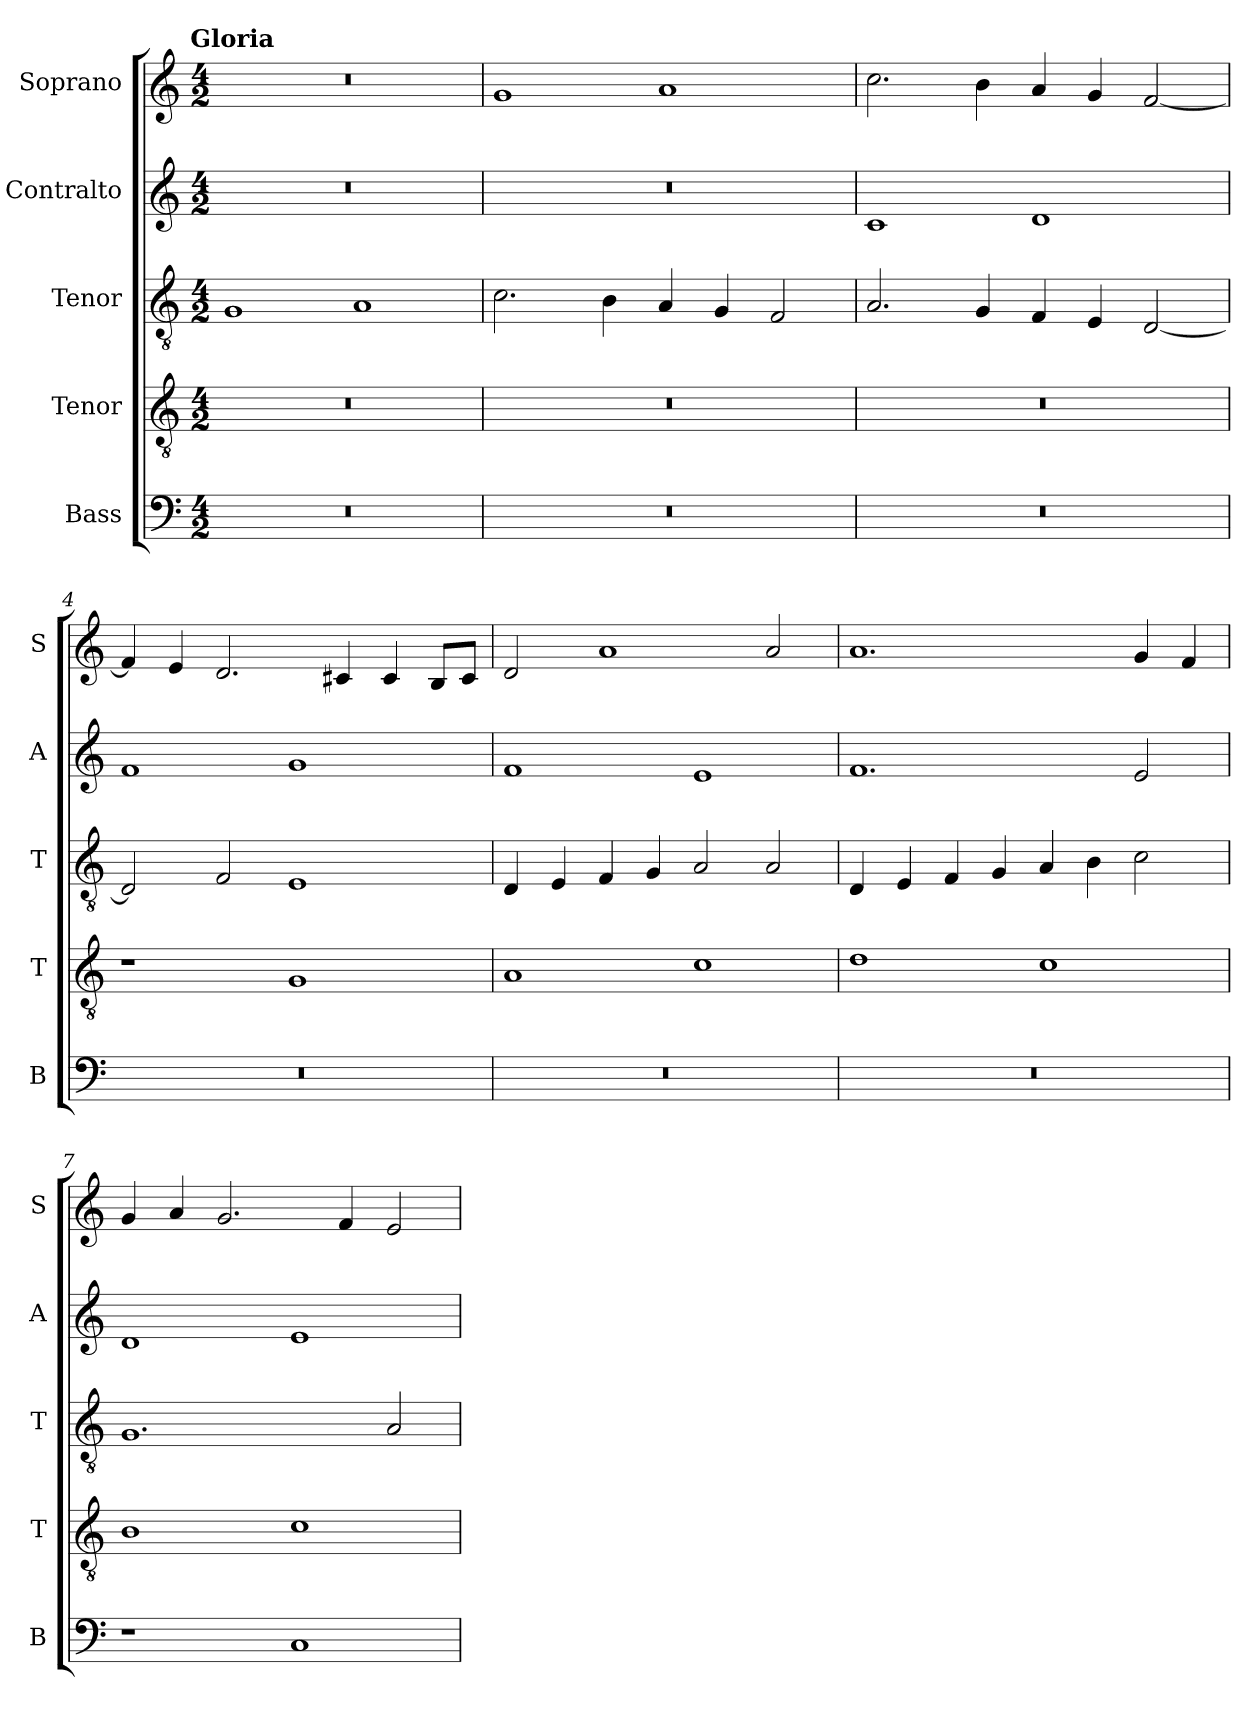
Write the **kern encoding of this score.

**kern	**kern	**kern	**kern	**kern
*part5	*part4	*part3	*part2	*part1
*staff5	*staff4	*staff3	*staff2	*staff1
*I"Bass	*I"Tenor	*I"Tenor	*I"Contralto	*I"Soprano
*I'B	*I'T	*I'T	*I'A	*I'S
*clefF4	*clefGv2	*clefGv2	*clefG2	*clefG2
*k[]	*k[]	*k[]	*k[]	*k[]
*D:dor	*D:dor	*D:dor	*D:dor	*D:dor
!!LO:TX:omd:t=Gloria
*M4/2	*M4/2	*M4/2	*M4/2	*M4/2
=1	=1	=1	=1	=1
0r	0r	1G	0r	0r
.	.	1A	.	.
=2	=2	=2	=2	=2
0r	0r	2.c	0r	1g
.	.	4B	.	.
.	.	4A	.	1a
.	.	4G	.	.
.	.	2F	.	.
=3	=3	=3	=3	=3
0r	0r	2.A	1c	2.cc
.	.	4G	.	4b
.	.	4F	1d	4a
.	.	4E	.	4g
.	.	[2D	.	[2f
=4	=4	=4	=4	=4
0r	1r	2D]	1f	4f]
.	.	.	.	4e
.	.	2F	.	2.d
.	1G	1E	1g	.
.	.	.	.	4c#X
.	.	.	.	4c#
.	.	.	.	8B/L
.	.	.	.	8c#/J
=5	=5	=5	=5	=5
0r	1A	4D	1f	2d
.	.	4E	.	.
.	.	4F	.	1a
.	.	4G	.	.
.	1c	2A	1e	.
.	.	2A	.	2a
=6	=6	=6	=6	=6
0r	1d	4D	1.f	1.a
.	.	4E	.	.
.	.	4F	.	.
.	.	4G	.	.
.	1c	4A	.	.
.	.	4B	.	.
.	.	2c	2e	4g
.	.	.	.	4f
=7	=7	=7	=7	=7
1r	1B	1.G	1d	4g
.	.	.	.	4a
.	.	.	.	2.g
1C	1c	.	1e	.
.	.	.	.	4f
.	.	2A	.	2e
=	=	=	=	=
*-	*-	*-	*-	*-
